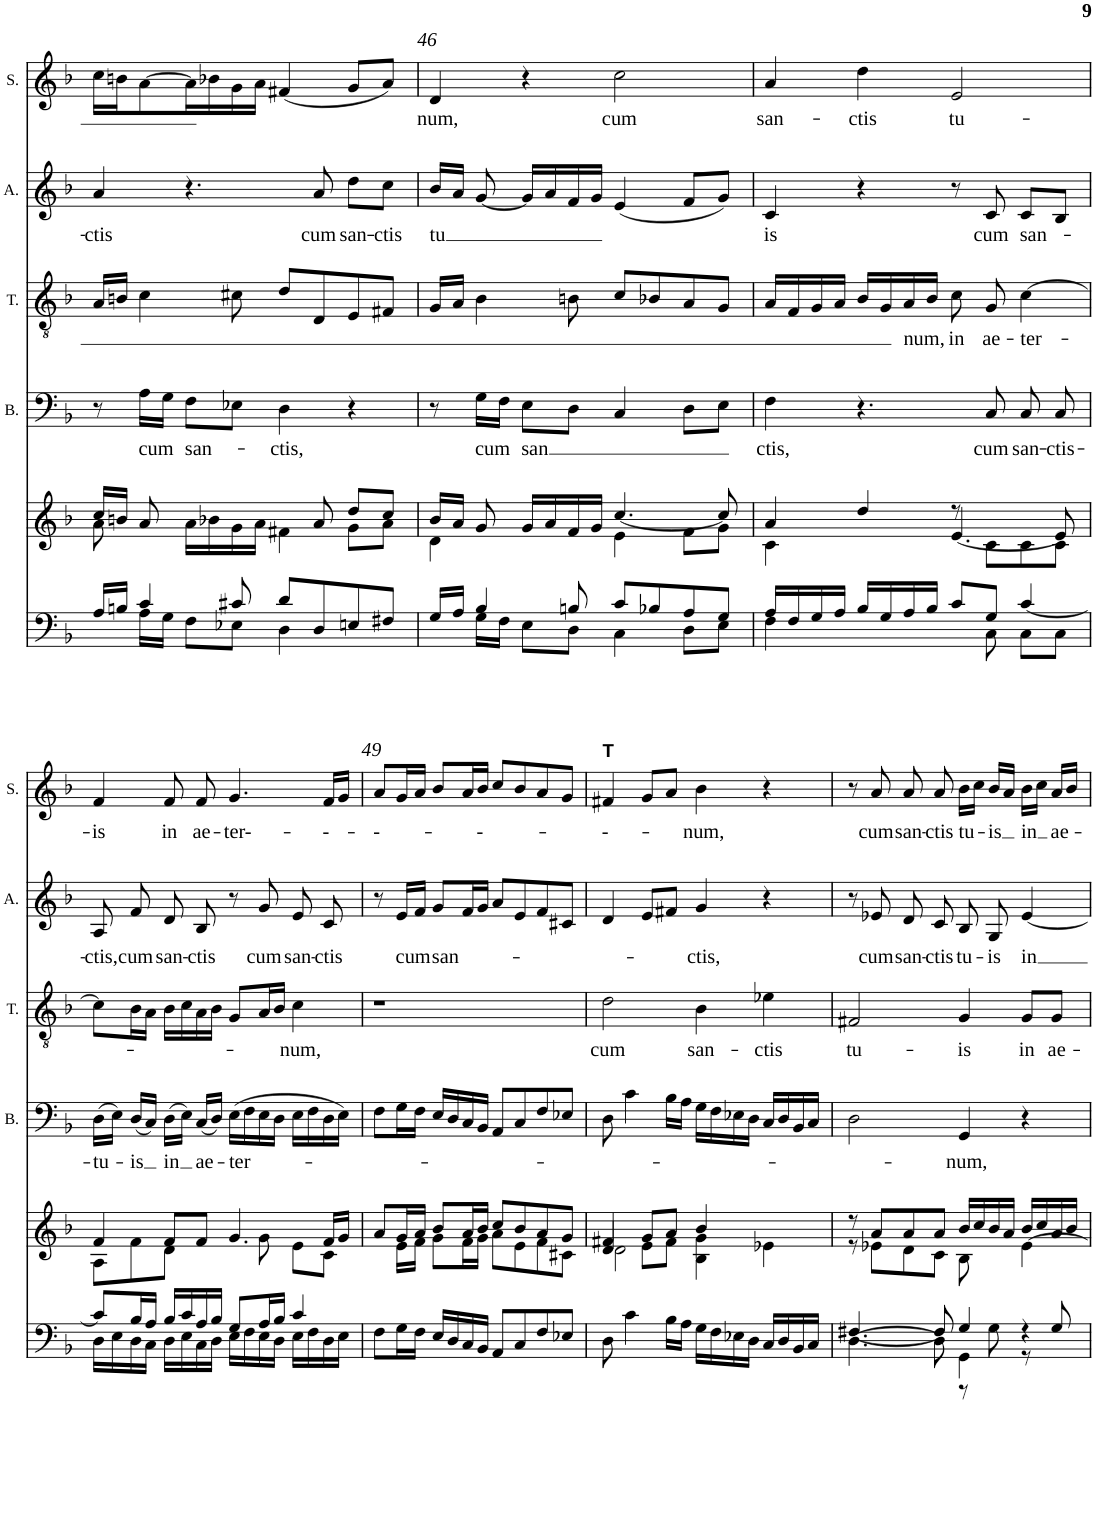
**kern	**kern	**kern	**text	**kern	**text	**kern	**text	**kern	**text
*part6	*part5	*part4	*part4	*part3	*part3	*part2	*part2	*part1	*part1
*staff6	*staff5	*staff4	*staff4	*staff3	*staff3	*staff2	*staff2	*staff1	*staff1
*I"Piano	*I"Piano	*I"Bass	*	*I"Tenor	*	*I"Alto	*	*I"Soprano	*
*	*	*I'B.	*	*I'T.	*	*I'A.	*	*I'S.	*
!!LO:PB:g=z
*clefF4	*clefG2	*clefF4	*	*clefGv2	*	*clefG2	*	*clefG2	*
*k[b-]	*k[b-]	*k[b-]	*	*k[b-]	*	*k[b-]	*	*k[b-]	*
*F:	*F:	*F:	*	*F:	*	*F:	*	*F:	*
*M4/4	*M4/4	*M4/4	*	*M4/4	*	*M4/4	*	*M4/4	*
*met(c)	*met(c)	*met(c)	*	*met(c)	*	*met(c)	*	*met(c)	*
=45	=45	=45	=45	=45	=45	=45	=45	=45	=45
*^	*^	*	*	*	*	*	*	*	*
*	*	*	*^	*	*	*	*	*	*	*	*
!	!	!	!	!	!	!	!	!	!	!LO:LY:b	!	!
16A/LL	8ryy	8a\	16cc/LL	8ryy	8r	.	16A/LL	.	4a/	-ctis	16cc\LL	.
16Bn/JJ	.	.	16bn/JJ	.	.	.	16Bn/JJ	.	.	.	16bn\J	.
*	*	*	*v	*v	*	*	*	*	*	*	*	*
!	!	!	!	!	!LO:LY:b	!	!	!	!	!	!
4c/	16A\LL	8a/	8ryy	16A\LL	cum	4c\	.	.	.	[8a\	.
.	16G\JJ	.	.	16G\JJ	.	.	.	.	.	.	.
!	!	!	!	!	!LO:LY:b	!	!	!	!	!	!
.	8F\L	4ryy	16a\LL	8F\L	san-	.	.	4.r	.	16a\L]	.
.	.	.	16b-X\	.	.	.	.	.	.	16b-X\	.
8c#X/	8E-X\J	.	16g\	8E-X\J	.	8c#X\	.	.	.	16g\	.
.	.	.	16a\JJ	.	.	.	.	.	.	16a\JJ	.
!	!	!	!	!	!LO:LY:b	!	!	!	!	!	!
8d/L	4D\	4f#X\	2ryy	4D\	-ctis,	8d/L	.	.	.	(4f#X/	.
*	*	*	*^	*	*	*	*	*	*	*	*
!	!	!	!	!	!	!	!	!	!	!LO:LY:b	!	!
8D/	.	.	.	8a/	.	.	8D/	.	8a/	cum	.	.
!	!	!	!	!	!	!	!	!	!	!LO:LY:b	!	!
8En/	4ryy	8g\L	.	8dd/L	4r	.	8E/	.	8dd\L	san-	8g/L	.
!	!	!	!	!	!	!	!	!	!	!LO:LY:b	!	!
8F#X/J	.	8a\J	.	8cc/J	.	.	8F#X/J	.	8cc\J	-ctis	8a/J)	.
=46	=46	=46	=46	=46	=46	=46	=46	=46	=46	=46	=46	=46
!	!	!	!	!	!	!	!	!	!	!LO:LY:b	!	!LO:LY:b
16G/LL	8ryy	16b-/LL	4d\	8ryy	8r	.	16G/LL	.	16b-/LL	tu	4d/	num,
16A/JJ	.	16a/JJ	.	.	.	.	16A/JJ	.	16a/JJ	.	.	.
!	!	!	!	!	!	!LO:LY:b	!	!	!	!	!	!
4B-/	16G\LL	8ryy	.	8g/	16G\LL	cum	4B-\	.	[8g/	.	.	.
.	16F\JJ	.	.	.	16F\JJ	.	.	.	.	.	.	.
!	!	!	!	!	!	!LO:LY:b	!	!	!	!	!	!
.	8E\L	16g/LL	2.ryy	4ryy	8E\L	san	.	.	16g/LL]	.	4r	.
.	.	16a/	.	.	.	.	.	.	16a/	.	.	.
8Bn/	8D\J	16f/	.	.	8D\J	.	8Bn\	.	16f/	.	.	.
.	.	16g/JJ	.	.	.	.	.	.	16g/JJ	.	.	.
!	!	!	!	!	!	!	!	!	!	!	!	!LO:LY:b
8c/L	4C\	[<4.cc/	.	4e\	4C/	.	8c/L	.	(4e/	.	2cc\	cum
8B-X/	.	.	.	.	.	.	8B-X/	.	.	.	.	.
8A/	8D\L	.	.	8f\L	8D\L	.	8A/	.	8f/L	.	.	.
8G/J	8E\J	8cc/]	.	8g\J	8E\J	.	8G/J	.	8g/J)	.	.	.
=47	=47	=47	=47	=47	=47	=47	=47	=47	=47	=47	=47	=47
!	!	!	!	!	!	!LO:LY:b	!	!	!	!LO:LY:b	!	!LO:LY:b
*	*	*	*v	*v	*	*	*	*	*	*	*	*
4F\	16A/LL	4c\	4a/	4F\	ctis,	16A/LL	.	4c/	is	4a/	san-
.	16F/	.	.	.	.	16F/	.	.	.	.	.
.	16G/	.	.	.	.	16G/	.	.	.	.	.
.	16A/JJ	.	.	.	.	16A/JJ	.	.	.	.	.
!	!	!	!	!	!	!	!	!	!	!	!LO:LY:b
4.ryy	16B-/LL	4ryy	4dd/	4.r	.	16B-/LL	.	4r	.	4dd\	-ctis
.	16G/	.	.	.	.	16G/	.	.	.	.	.
!	!	!	!	!	!	!	!LO:LY:b	!	!	!	!
.	16A/	.	.	.	.	16A/	num,	.	.	.	.
.	16B-/JJ	.	.	.	.	16B-/JJ	.	.	.	.	.
!	!	!	!	!	!	!	!LO:LY:b	!	!	!	!LO:LY:b
.	8c/L	8r	[<4.e/	.	.	8c\	in	8r	.	2e/	tu-
!	!	!	!	!	!LO:LY:b	!	!LO:LY:b	!	!LO:LY:b	!	!
8C\	8G/J	8c\L	.	8C/	cum	8G/	ae-	8c/	cum	.	.
!	!	!	!	!	!LO:LY:b	!	!LO:LY:b	!	!LO:LY:b	!	!
8C\L	[<4c/	8c\	.	8C/	san-	[>4c\	-ter-	8c/L	san-	.	.
!	!	!	!	!	!LO:LY:b	!	!	!	!	!	!
8C\J	.	8c\J	8e/]	8C/	-ctis-	.	.	8B-/J	.	.	.
!!LO:LB:g=z
=48	=48	=48	=48	=48	=48	=48	=48	=48	=48	=48	=48
!	!	!	!	!	!LO:LY:b	!	!	!	!LO:LY:b	!	!LO:LY:b
16D\LL	8c/L]	8A\L	4f/	(16D\LL	-tu-	8c\L]	.	8A/	ctis,	4f/	-is
16E\	.	.	.	16E\JJ)	.	.	.	.	.	.	.
!	!	!	!	!	!LO:LY:b	!	!	!	!LO:LY:b	!	!
16D\	16B-/L	8f\	.	(16D/LL	-is	16B-\L	.	8f/	cum	.	.
16C\JJ	16A/JJ	.	.	16C/JJ)	.	16A\JJ	.	.	.	.	.
!	!	!	!	!	!LO:LY:b	!	!	!	!LO:LY:b	!	!LO:LY:b
16D\LL	16B-/LL	8d\J	8f/L	(16D\LL	in	16B-\LL	.	8d/	san-	8f/	in
16E\	16c/	.	.	16E\JJ)	.	16c\	.	.	.	.	.
!	!	!	!	!	!LO:LY:b	!	!	!	!LO:LY:b	!	!LO:LY:b
16C\	16A/	4ryy	8f/J	(16C/LL	ae-	16A\	.	8B-/	-ctis	8f/	ae-
16D\JJ	16B-/JJ	.	.	16D/JJ)	.	16B-\JJ	.	.	.	.	.
!	!	!	!	!	!LO:LY:b	!	!	!	!	!	!LO:LY:b
16E\LL	8G/L	.	4.g/	(16E\LL	-ter-	8G/L	.	8r	.	4.g/	-ter--
16F\	.	.	.	16F\	.	.	.	.	.	.	.
!	!	!	!	!	!	!	!	!	!LO:LY:b	!	!
16E\	16A/L	8g\	.	16E\	.	16A/L	.	8g/	cum	.	.
16D\JJ	16B-/JJ	.	.	16D\JJ	.	16B-/JJ	.	.	.	.	.
!	!	!	!	!	!	!	!LO:LY:b	!	!LO:LY:b	!	!
16E\LL	4c/	8e\L	.	16E\LL	.	4c\	-num,	8e/	san-	.	.
16F\	.	.	.	16F\	.	.	.	.	.	.	.
!	!	!	!	!	!	!	!	!	!LO:LY:b	!	!LO:LY:b
16D\	.	8c\J	16f/LL	16D\	.	.	.	8c/	-ctis	16f/LL	---
16E\JJ	.	.	16g/JJ	16E\JJ)	.	.	.	.	.	16g/JJ	.
*v	*v	*	*	*	*	*	*	*	*	*	*
=49	=49	=49	=49	=49	=49	=49	=49	=49	=49	=49
!	!	!	!	!	!	!	!	!	!	!LO:LY:b
8F\L	8a/L	8ryy	8F\L	.	1r	.	8r	.	8a/L	---
!	!	!	!	!	!	!	!	!LO:LY:b	!	!
16G\L	16g/L	16e\LL	16G\L	.	.	.	16e/LL	cum	16g/L	.
16F\JJ	16a/JJ	16f\JJ	16F\JJ	.	.	.	16f/JJ	.	16a/JJ	.
!	!	!	!	!	!	!	!	!LO:LY:b	!	!
16E/LL	8b-/L	8g\L	16E/LL	.	.	.	8g/L	san-	8b-/L	.
16D/	.	.	16D/	.	.	.	.	.	.	.
16C/	16a/L	16f\L	16C/	.	.	.	16f/L	.	16a/L	.
!	!	!	!	!	!	!	!	!	!	!LO:LY:b
16BB-/JJ	16b-/JJ	16g\JJ	16BB-/JJ	.	.	.	16g/JJ	.	16b-/JJ	---
8AA/L	8cc/L	8a\L	8AA/L	.	.	.	8a/L	.	8cc/L	.
8C/	8b-/	8e\	8C/	.	.	.	8e/	.	8b-/	.
8F/	8a/	8f\	8F/	.	.	.	8f/	.	8a/	.
8E-X/J	8g/J	8c#X\J	8E-X/J	.	.	.	8c#X/J	.	8g/J	.
=50	=50	=50	=50	=50	=50	=50	=50	=50	=50	=50
*	*	*^	*	*	*	*	*	*	*	*
!	!	!	!	!	!	!	!	!	!	!LO:TX:a:B:t=T	!
!	!	!	!	!	!	!	!LO:LY:b	!	!	!	!LO:LY:b
8D\	4d/	4f#X/	2d\	8D\	.	2d\	cum	4d/	.	4f#X/	---
4c\	.	.	.	4c\	.	.	.	.	.	.	.
.	8e\L	8g/L	.	.	.	.	.	8e/L	.	8g/L	.
16B-\LL	8f#\J	8a/J	.	16B-\LL	.	.	.	8f#X/J	.	8a/J	.
16A\JJ	.	.	.	16A\JJ	.	.	.	.	.	.	.
!	!	!	!	!	!	!	!LO:LY:b	!	!LO:LY:b	!	!LO:LY:b
16G\LL	4g\	4b-/	4B-\	16G\LL	.	4B-\	san-	4g/	-ctis,	4b-\	-num,
16F\	.	.	.	16F\	.	.	.	.	.	.	.
16E-X\	.	.	.	16E-X\	.	.	.	.	.	.	.
16D\JJ	.	.	.	16D\JJ	.	.	.	.	.	.	.
!	!	!	!	!	!	!	!LO:LY:b	!	!	!	!
16C/LL	4ryy	4ryy	4e-X\	16C/LL	.	4e-X\	-ctis	4r	.	4r	.
16D/	.	.	.	16D/	.	.	.	.	.	.	.
16BB-/	.	.	.	16BB-/	.	.	.	.	.	.	.
16C/JJ	.	.	.	16C/JJ	.	.	.	.	.	.	.
*	*	*v	*v	*	*	*	*	*	*	*	*
=51	=51	=51	=51	=51	=51	=51	=51	=51	=51	=51
*^	*	*	*	*	*	*	*	*	*	*
*	*^	*	*	*	*	*	*	*	*	*	*
!	!	!	!	!	!	!	!	!LO:LY:b	!	!	!	!
[>4.D\	[<4.F#X/	2ryy	8r	8r	2D\	.	2F#X/	tu-	8r	.	8r	.
!	!	!	!	!	!	!	!	!	!	!LO:LY:b	!	!LO:LY:b
.	.	.	8e-X\L	8a/L	.	.	.	.	8e-X/	cum	8a/	cum
!	!	!	!	!	!	!	!	!	!	!LO:LY:b	!	!LO:LY:b
.	.	.	8d\	8a/	.	.	.	.	8d/	san-	8a/	san-
!	!	!	!	!	!	!	!	!	!	!LO:LY:b	!	!LO:LY:b
8D\]	8F#/]	.	8c\J	8a/J	.	.	.	.	8c/	-ctis	8a/	-ctis
!	!	!	!	!	!	!LO:LY:b	!	!LO:LY:b	!	!LO:LY:b	!	!LO:LY:b
4GG\	4G/	8r	8B-\	16b-/LL	4GG/	-num,	4G/	-is	8B-/	tu-	16b-\LL	tu-
.	.	.	.	16cc/	.	.	.	.	.	.	16cc\JJ	.
!	!	!	!	!	!	!	!	!	!	!LO:LY:b	!	!LO:LY:b
.	.	8G\	8ryy	16b-/	.	.	.	.	8G/	-is	16b-/LL	-is
.	.	.	.	16a/JJ	.	.	.	.	.	.	16a/JJ	.
!	!	!	!	!	!	!	!	!LO:LY:b	!	!LO:LY:b	!	!LO:LY:b
4r	8r	4ryy	[>4e-\	16b-/LL	4r	.	8G/L	in	[<4e-/	in	16b-\LL	in
.	.	.	.	16cc/	.	.	.	.	.	.	16cc\JJ	.
!	!	!	!	!	!	!	!	!LO:LY:b	!	!	!	!LO:LY:b
.	8G/	.	.	16a/	.	.	8G/J	ae-	.	.	16a/LL	ae-
.	.	.	.	16b-/JJ	.	.	.	.	.	.	16b-/JJ	.
*v	*v	*v	*	*	*	*	*	*	*	*	*	*
*	*v	*v	*	*	*	*	*	*	*	*
=	=	=	=	=	=	=	=	=	=
*-	*-	*-	*-	*-	*-	*-	*-	*-	*-
